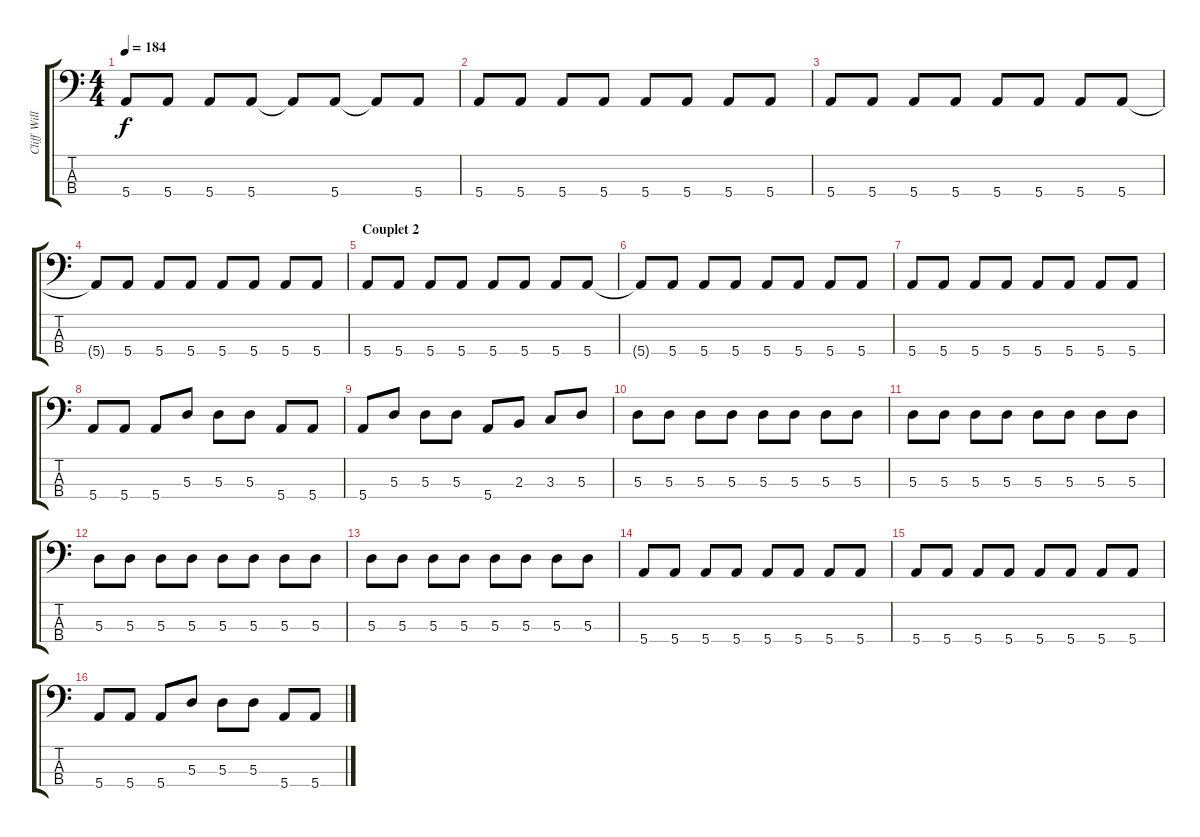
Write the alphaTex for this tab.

\track ("Cliff Williams" "Cliff Will") {instrument electricbassfinger}
\staff {score tabs}
\tuning (G2 D2 A1 E1) {hide}
\ts (4 4)
\tempo 184
\clef f4
\ks c
5.4.8{dy f} 5.4.8 5.4.8 5.4.8 5.4{t}.8 5.4.8 5.4{t}.8 5.4.8 |
5.4.8 5.4.8 5.4.8 5.4.8 5.4.8 5.4.8 5.4.8 5.4.8 |
5.4.8 5.4.8 5.4.8 5.4.8 5.4.8 5.4.8 5.4.8 5.4.8 |
5.4{t}.8 5.4.8 5.4.8 5.4.8 5.4.8 5.4.8 5.4.8 5.4.8 |
\section ("" "Couplet 2")
5.4.8 5.4.8 5.4.8 5.4.8 5.4.8 5.4.8 5.4.8 5.4.8 |
5.4{t}.8 5.4.8 5.4.8 5.4.8 5.4.8 5.4.8 5.4.8 5.4.8 |
5.4.8 5.4.8 5.4.8 5.4.8 5.4.8 5.4.8 5.4.8 5.4.8 |
5.4.8 5.4.8 5.4.8 5.3.8 5.3.8 5.3.8 5.4.8 5.4.8 |
5.4.8 5.3.8 5.3.8 5.3.8 5.4.8 2.3.8 3.3.8 5.3.8 |
5.3.8 5.3.8 5.3.8 5.3.8 5.3.8 5.3.8 5.3.8 5.3.8 |
5.3.8 5.3.8 5.3.8 5.3.8 5.3.8 5.3.8 5.3.8 5.3.8 |
5.3.8 5.3.8 5.3.8 5.3.8 5.3.8 5.3.8 5.3.8 5.3.8 |
5.3.8 5.3.8 5.3.8 5.3.8 5.3.8 5.3.8 5.3.8 5.3.8 |
5.4.8 5.4.8 5.4.8 5.4.8 5.4.8 5.4.8 5.4.8 5.4.8 |
5.4.8 5.4.8 5.4.8 5.4.8 5.4.8 5.4.8 5.4.8 5.4.8 |
5.4.8 5.4.8 5.4.8 5.3.8 5.3.8 5.3.8 5.4.8 5.4.8
